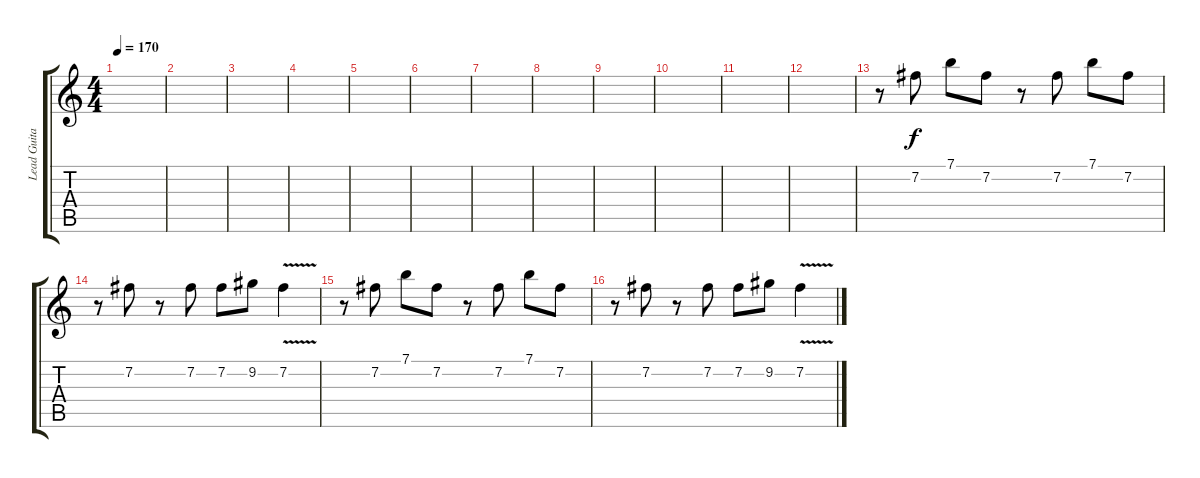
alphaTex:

\track ("Lead Guitar" "Lead Guita") {instrument overdrivenguitar}
\staff {score tabs}
\tuning (E4 B3 G3 D3 A2 E2) {hide}
\ts (4 4)
\tempo 170
\clef g2
\ks c
|
|
|
|
|
|
|
|
|
|
|
|
r.8 7.2.8{dy f} 7.1.8 7.2.8 r.8 7.2.8 7.1.8 7.2.8 |
r.8 7.2.8 r.8 7.2.8 7.2.8 9.2.8 7.2{v}.4 |
r.8 7.2.8 7.1.8 7.2.8 r.8 7.2.8 7.1.8 7.2.8 |
r.8 7.2.8 r.8 7.2.8 7.2.8 9.2.8 7.2{v}.4
